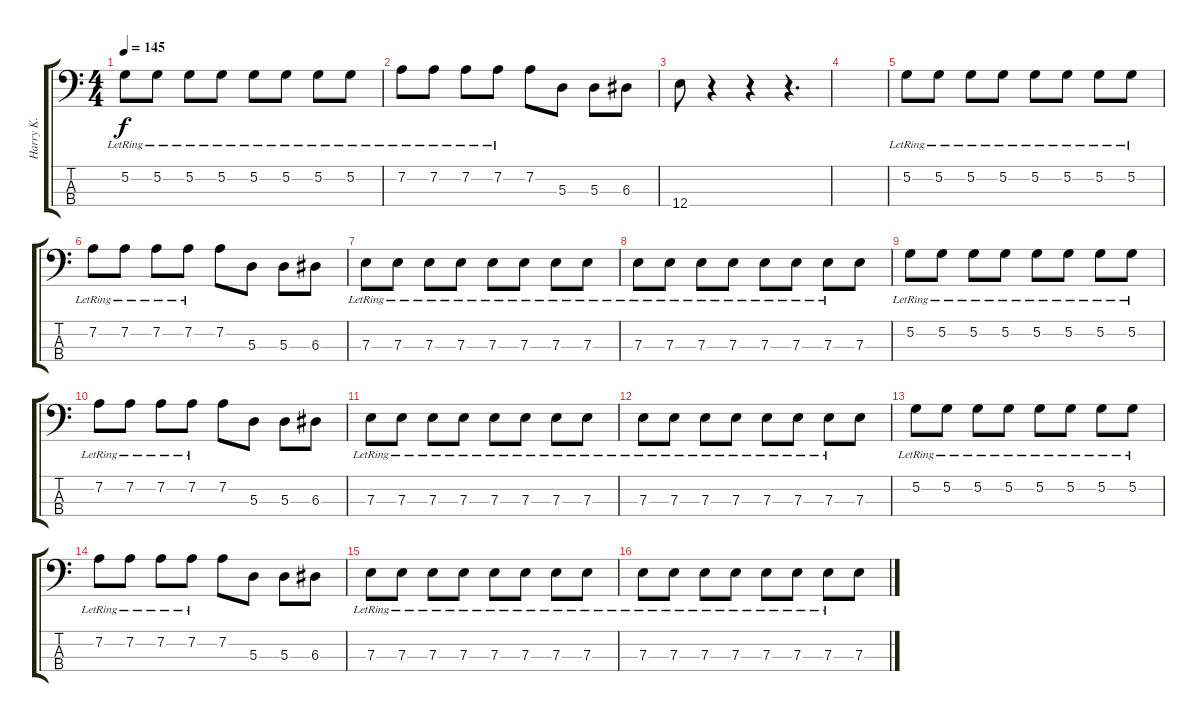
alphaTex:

\track ("Harry K." "Harry K.") {instrument electricbasspick}
\staff {score tabs}
\tuning (G2 D2 A1 E1) {hide}
\ts (4 4)
\tempo 145
\clef f4
\ks c
5.2{lr}.8{dy f} 5.2{lr}.8 5.2{lr}.8 5.2{lr}.8 5.2{lr}.8 5.2{lr}.8 5.2{lr}.8 5.2{lr}.8 |
7.2{lr}.8 7.2{lr}.8 7.2{lr}.8 7.2{lr}.8 7.2.8 5.3.8 5.3.8 6.3.8 |
12.4.8 r.4 r.4 r.4{d} |
|
5.2{lr}.8 5.2{lr}.8 5.2{lr}.8 5.2{lr}.8 5.2{lr}.8 5.2{lr}.8 5.2{lr}.8 5.2{lr}.8 |
7.2{lr}.8 7.2{lr}.8 7.2{lr}.8 7.2{lr}.8 7.2.8 5.3.8 5.3.8 6.3.8 |
7.3{lr}.8 7.3{lr}.8 7.3{lr}.8 7.3{lr}.8 7.3{lr}.8 7.3{lr}.8 7.3{lr}.8 7.3{lr}.8 |
7.3{lr}.8 7.3{lr}.8 7.3{lr}.8 7.3{lr}.8 7.3{lr}.8 7.3{lr}.8 7.3{lr}.8 7.3.8 |
5.2{lr}.8 5.2{lr}.8 5.2{lr}.8 5.2{lr}.8 5.2{lr}.8 5.2{lr}.8 5.2{lr}.8 5.2{lr}.8 |
7.2{lr}.8 7.2{lr}.8 7.2{lr}.8 7.2{lr}.8 7.2.8 5.3.8 5.3.8 6.3.8 |
7.3{lr}.8 7.3{lr}.8 7.3{lr}.8 7.3{lr}.8 7.3{lr}.8 7.3{lr}.8 7.3{lr}.8 7.3{lr}.8 |
7.3{lr}.8 7.3{lr}.8 7.3{lr}.8 7.3{lr}.8 7.3{lr}.8 7.3{lr}.8 7.3{lr}.8 7.3.8 |
5.2{lr}.8 5.2{lr}.8 5.2{lr}.8 5.2{lr}.8 5.2{lr}.8 5.2{lr}.8 5.2{lr}.8 5.2{lr}.8 |
7.2{lr}.8 7.2{lr}.8 7.2{lr}.8 7.2{lr}.8 7.2.8 5.3.8 5.3.8 6.3.8 |
7.3{lr}.8 7.3{lr}.8 7.3{lr}.8 7.3{lr}.8 7.3{lr}.8 7.3{lr}.8 7.3{lr}.8 7.3{lr}.8 |
7.3{lr}.8 7.3{lr}.8 7.3{lr}.8 7.3{lr}.8 7.3{lr}.8 7.3{lr}.8 7.3{lr}.8 7.3.8
